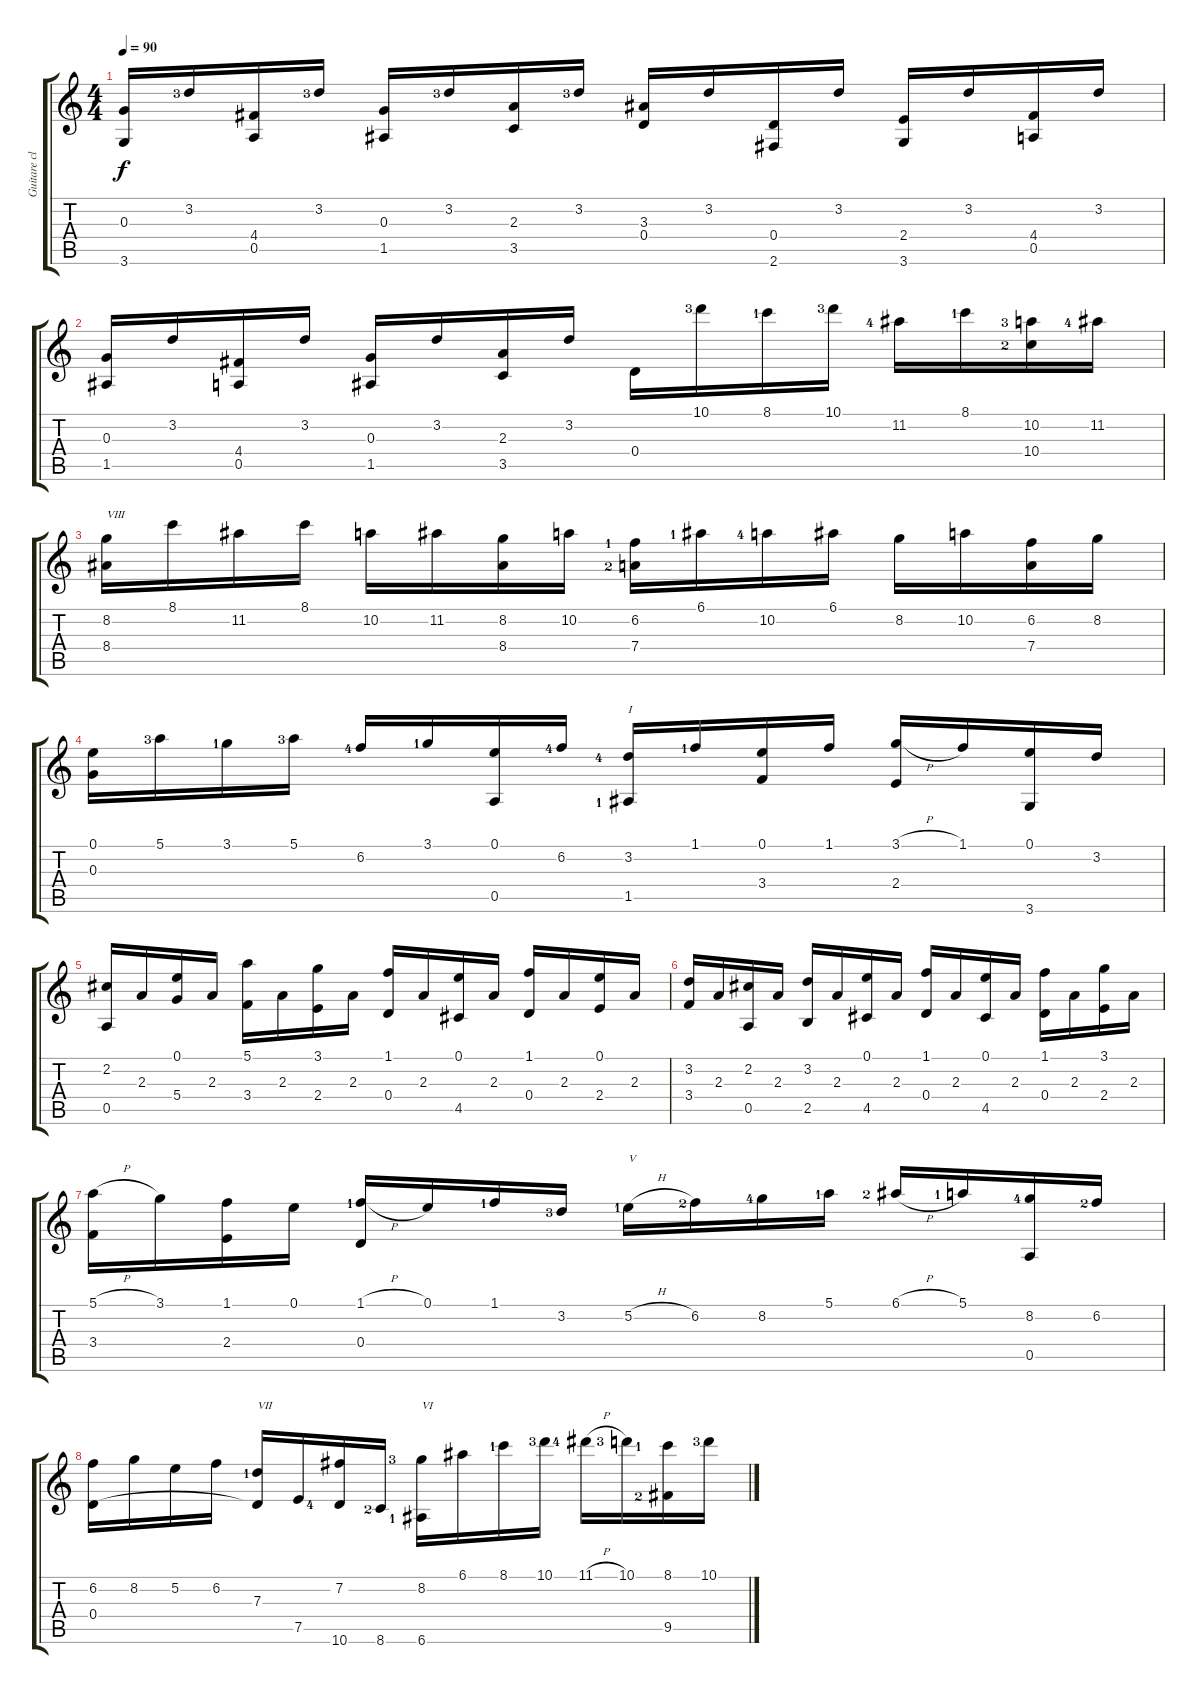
\track ("Guitare classique" "Guitare cl") {instrument acousticguitarnylon}
\staff {score tabs}
\tuning (E4 B3 G3 D3 A2 E2) {hide}
\ts (4 4)
\tempo 90
\clef g2
\ks c
(0.3 3.6).16{dy f} 3.2{lf 4}.16 (4.4 0.5).16 3.2{lf 4}.16 (0.3 1.5).16 3.2{lf 4}.16 (2.3 3.5).16 3.2{lf 4}.16 (3.3 0.4).16 3.2.16 (0.4 2.6).16 3.2.16 (2.4 3.6).16 3.2.16 (4.4 0.5).16 3.2.16 |
(0.3 1.5).16 3.2.16 (4.4 0.5).16 3.2.16 (0.3 1.5).16 3.2.16 (2.3 3.5).16 3.2.16 0.4.16 10.1{lf 4}.16 8.1{lf 2}.16 10.1{lf 4}.16 11.2{lf 5}.16 8.1{lf 2}.16 (10.2{lf 4} 10.4{lf 3}).16 11.2{lf 5}.16 |
(8.2 8.4).16{txt "VIII"} 8.1.16 11.2.16 8.1.16 10.2.16 11.2.16 (8.2 8.4).16 10.2.16 (6.2{lf 2} 7.4{lf 3}).16 6.1{lf 2}.16 10.2{lf 5}.16 6.1.16 8.2.16 10.2.16 (6.2 7.4).16 8.2.16 |
(0.1 0.3).16 5.1{lf 4}.16 3.1{lf 2}.16 5.1{lf 4}.16 6.2{lf 5}.16 3.1{lf 2}.16 (0.1 0.5).16 6.2{lf 5}.16 (3.2{lf 5} 1.5{lf 2}).16{txt "I"} 1.1{lf 2}.16 (0.1 3.4).16 1.1.16 (3.1{h} 2.4).16 1.1.16 (0.1 3.6).16 3.2.16 |
(2.2 0.5).16 2.3.16 (0.1 5.4).16 2.3.16 (5.1 3.4).16 2.3.16 (3.1 2.4).16 2.3.16 (1.1 0.4).16 2.3.16 (0.1 4.5).16 2.3.16 (1.1 0.4).16 2.3.16 (0.1 2.4).16 2.3.16 |
(3.2 3.4).16 2.3.16 (2.2 0.5).16 2.3.16 (3.2 2.5).16 2.3.16 (0.1 4.5).16 2.3.16 (1.1 0.4).16 2.3.16 (0.1 4.5).16 2.3.16 (1.1 0.4).16 2.3.16 (3.1 2.4).16 2.3.16 |
(5.1{h} 3.4).16 3.1.16 (1.1 2.4).16 0.1.16 (1.1{h lf 2} 0.4).16 0.1.16 1.1{lf 2}.16 3.2{lf 4}.16 5.2{h lf 2}.16{txt "V"} 6.2{lf 3}.16 8.2{lf 5}.16 5.1{lf 2}.16 6.1{h lf 3}.16 5.1{lf 2}.16 (8.2{lf 5} 0.5).16 6.2{lf 3}.16 |
(6.2 0.4).16 8.2.16 5.2.16 6.2.16 (7.3{lf 2} 0.4{t}).16{txt "VII"} 7.5.16 (7.2 10.6{lf 5}).16 8.6{lf 3}.16 (8.2{lf 4} 6.6{lf 2}).16{txt "VI"} 6.1.16 8.1{lf 2}.16 10.1{lf 4}.16 11.1{h lf 5}.16 10.1{lf 4}.16 (8.1{lf 2} 9.5{lf 3}).16 10.1{lf 4}.16
